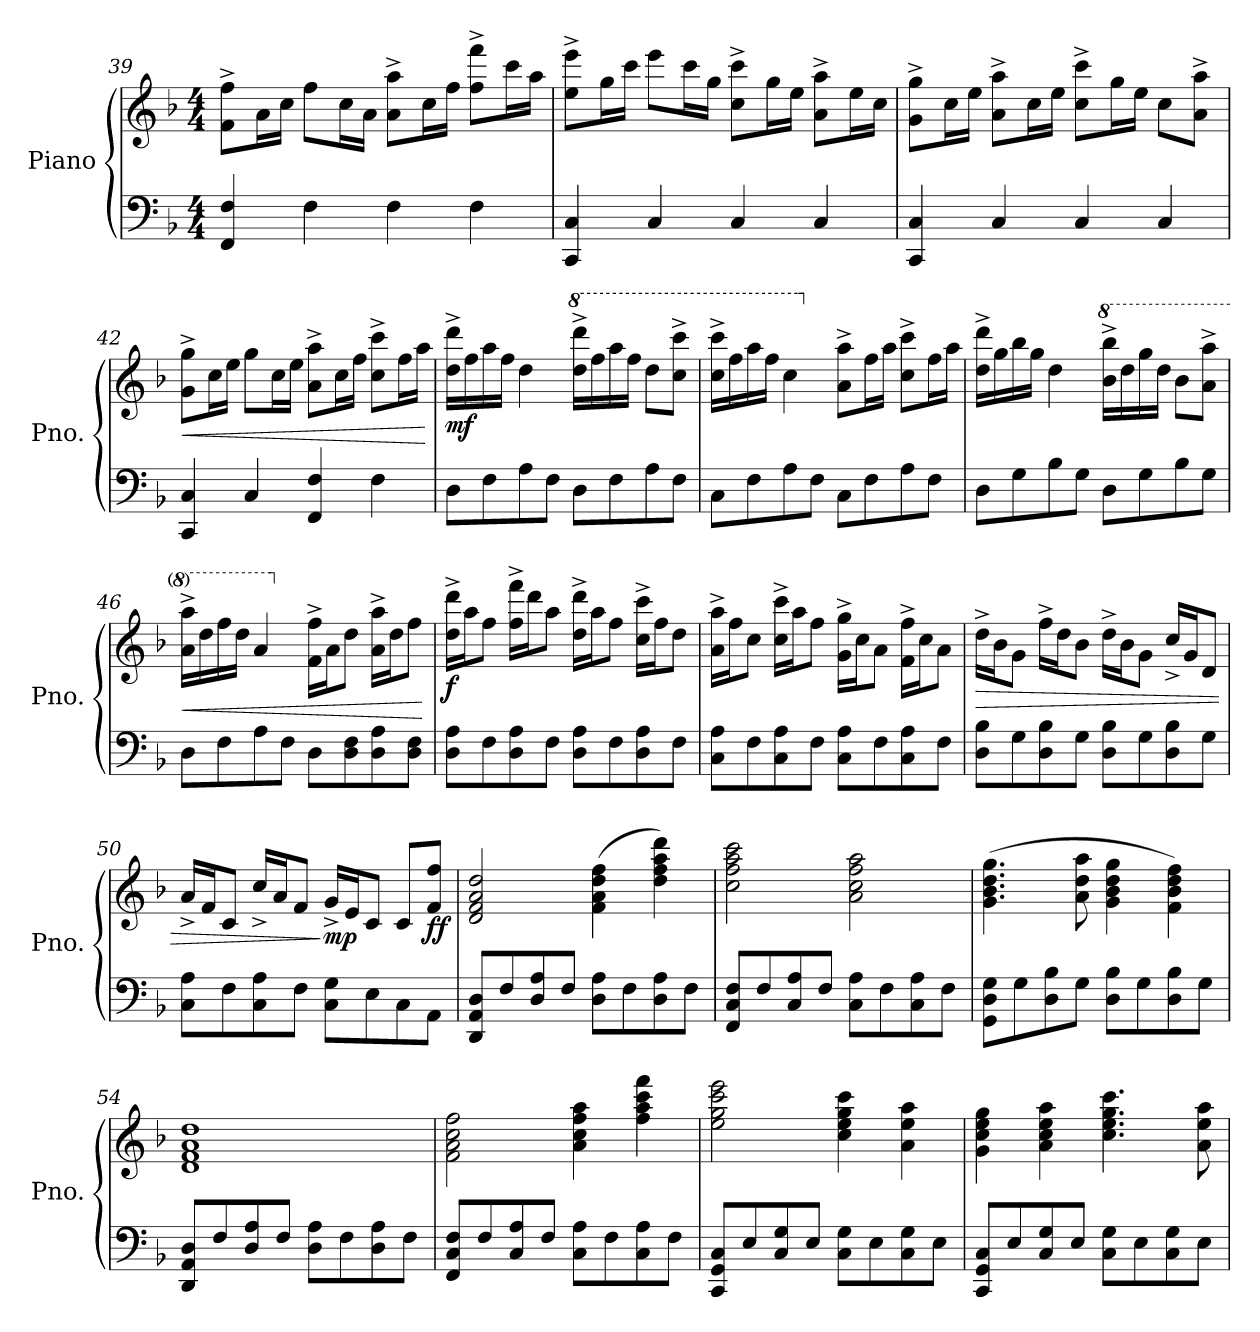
**kern	**kern	**dynam
*part1	*part1	*part1
*staff2	*staff1	*staff1/2
*I"Piano	*	*
*I'Pno.	*	*
!!LO:LB:g=z
*clefF4	*clefG2	*
*k[b-]	*k[b-]	*
*M4/4	*M4/4	*
=39	=39	=39
4FF/ 4F/	8f\^ 8ff\^L	.
.	16a\L	.
.	16cc\JJ	.
4F\	8ff\L	.
.	16cc\L	.
.	16a\JJ	.
4F\	8a\^ 8aa\^L	.
.	16cc\L	.
.	16ff\JJ	.
4F\	8ff\^ 8fff\^L	.
.	16ccc\L	.
.	16aa\JJ	.
=40	=40	=40
4CC/ 4C/	8ee\^ 8eee\^L	.
.	16gg\L	.
.	16ccc\JJ	.
4C/	8eee\L	.
.	16ccc\L	.
.	16gg\JJ	.
4C/	8cc\^ 8ccc\^L	.
.	16gg\L	.
.	16ee\JJ	.
4C/	8a\^ 8aa\^L	.
.	16ee\L	.
.	16cc\JJ	.
=41	=41	=41
4CC/ 4C/	8g\^ 8gg\^L	.
.	16cc\L	.
.	16ee\JJ	.
4C/	8a\^ 8aa\^L	.
.	16cc\L	.
.	16ee\JJ	.
4C/	8cc\^ 8ccc\^L	.
.	16gg\L	.
.	16ee\JJ	.
4C/	8cc\L	.
.	8a\^ 8aa\^J	.
!!LO:LB:g=z
=42	=42	=42
!	!	!LO:HP:b
4CC/ 4C/	8g\^ 8gg\^L	<
.	16cc\L	.
.	16ee\JJ	.
4C/	8gg\L	.
.	16cc\L	.
.	16ee\JJ	.
4FF/ 4F/	8a\^ 8aa\^L	.
.	16cc\L	.
.	16ff\JJ	.
4F\	8cc\^ 8ccc\^L	.
.	16ff\L	.
.	16aa\JJ	.
.	.	[
=43	=43	=43
!	!	!LO:DY:b
8D\L	16dd\^ 16ddd\^LL	mf
.	16ff\	.
8F\	16aa\	.
.	16ff\JJ	.
8A\	4dd\	.
8F\J	.	.
*	*8va	*
8D\L	16ddd\^ 16dddd\^LL	.
.	16fff\	.
8F\	16aaa\	.
.	16fff\JJ	.
8A\	8ddd\L	.
8F\J	8ccc\^ 8cccc\^J	.
=44	=44	=44
8C\L	16ccc\^ 16cccc\^LL	.
.	16fff\	.
8F\	16aaa\	.
.	16fff\JJ	.
8A\	4ccc\	.
8F\J	.	.
*	*X8va	*
8C\L	8a\^ 8aa\^L	.
8F\	16ff\L	.
.	16aa\JJ	.
8A\	8cc\^ 8ccc\^L	.
8F\J	16ff\L	.
.	16aa\JJ	.
!!LO:PB:g=z
=45	=45	=45
8D\L	16dd\^ 16ddd\^LL	.
.	16gg\	.
8G\	16bb-\	.
.	16gg\JJ	.
8B-\	4dd\	.
8G\J	.	.
*	*8va	*
8D\L	16bb-\^ 16bbb-\^LL	.
.	16ddd\	.
8G\	16ggg\	.
.	16ddd\JJ	.
8B-\	8bb-\L	.
8G\J	8aa\^ 8aaa\^J	.
=46	=46	=46
!	!	!LO:HP:b
8D\L	16aa\^ 16aaa\^LL	<
.	16ddd\	.
8F\	16fff\	.
.	16ddd\JJ	.
8A\	4aa/	.
8F\J	.	.
*	*X8va	*
8D\L	16f\^ 16ff\^LL	.
.	16a\J	.
8D\ 8F\	8dd\J	.
8D\ 8A\	16a\^ 16aa\^LL	.
.	16dd\J	.
8D\ 8F\J	8ff\J	.
.	.	[
=47	=47	=47
!	!	!LO:DY:b
8D\ 8A\L	16dd\^ 16ddd\^LL	f
.	16aa\J	.
8F\	8ff\J	.
8D\ 8A\	16ff\^ 16fff\^LL	.
.	16ddd\J	.
8F\J	8aa\J	.
8D\ 8A\L	16dd\^ 16ddd\^LL	.
.	16aa\J	.
8F\	8ff\J	.
8D\ 8A\	16cc\^ 16ccc\^LL	.
.	16ff\J	.
8F\J	8dd\J	.
!!LO:LB:g=z
=48	=48	=48
8C\ 8A\L	16a\^ 16aa\^LL	.
.	16ff\J	.
8F\	8cc\J	.
8C\ 8A\	16cc\^ 16ccc\^LL	.
.	16aa\J	.
8F\J	8ff\J	.
8C\ 8A\L	16g\^ 16gg\^LL	.
.	16cc\J	.
8F\	8a\J	.
8C\ 8A\	16f\^ 16ff\^LL	.
.	16cc\J	.
8F\J	8a\J	.
=49	=49	=49
!	!	!LO:HP:b
8D\ 8B-\L	16dd^\LL	>
.	16b-\J	.
8G\	8g\J	.
8D\ 8B-\	16ff^\LL	.
.	16dd\J	.
8G\J	8b-\J	.
8D\ 8B-\L	16dd^\LL	.
.	16b-\J	.
8G\	8g\J	.
8D\ 8B-\	16cc^/LL	.
.	16g/J	.
8G\J	8d/J	.
=50	=50	=50
8C\ 8A\L	16a^/LL	.
.	16f/J	.
8F\	8c/J	.
8C\ 8A\	16cc^/LL	.
.	16a/J	.
8F\J	8f/J	.
!	!	!LO:DY:n=1:b
8C\ 8G\L	16g^/LL	] mp
.	16e/J	.
8E\	8c/J	.
8C\	8c/L	.
!	!	!LO:DY:n=2:b
8AA\J	8f/ 8ff/J	ff
=51	=51	=51
8DD/ 8AA/ 8D/L	2d/ 2f/ 2a/ 2dd/	.
8F/	.	.
8D/ 8A/	.	.
8F/J	.	.
8D\ 8A\L	(>4f\ 4a\ 4dd\ 4ff\	.
8F\	.	.
8D\ 8A\	4dd\ 4ff\ 4aa\ 4ddd\)	.
8F\J	.	.
!!LO:LB:g=z
=52	=52	=52
8FF/ 8C/ 8F/L	2cc\ 2ff\ 2aa\ 2ccc\	.
8F/	.	.
8C/ 8A/	.	.
8F/J	.	.
8C\ 8A\L	2a\ 2cc\ 2ff\ 2aa\	.
8F\	.	.
8C\ 8A\	.	.
8F\J	.	.
=53	=53	=53
8GG\ 8D\ 8G\L	(>4.g\ 4.b-\ 4.dd\ 4.gg\	.
8G\	.	.
8D\ 8B-\	.	.
8G\J	8a\ 8dd\ 8aa\	.
8D\ 8B-\L	4g\ 4b-\ 4dd\ 4gg\	.
8G\	.	.
8D\ 8B-\	4f\ 4b-\ 4dd\ 4ff\)	.
8G\J	.	.
=54	=54	=54
8DD/ 8AA/ 8D/L	1d 1f 1a 1dd	.
8F/	.	.
8D/ 8A/	.	.
8F/J	.	.
8D\ 8A\L	.	.
8F\	.	.
8D\ 8A\	.	.
8F\J	.	.
=55	=55	=55
8FF/ 8C/ 8F/L	2f\ 2a\ 2cc\ 2ff\	.
8F/	.	.
8C/ 8A/	.	.
8F/J	.	.
8C\ 8A\L	4a\ 4cc\ 4ff\ 4aa\	.
8F\	.	.
8C\ 8A\	4ff\ 4aa\ 4ccc\ 4fff\	.
8F\J	.	.
=56	=56	=56
8CC/ 8GG/ 8C/L	2ee\ 2gg\ 2ccc\ 2eee\	.
8E/	.	.
8C/ 8G/	.	.
8E/J	.	.
8C\ 8G\L	4cc\ 4ee\ 4gg\ 4ccc\	.
8E\	.	.
8C\ 8G\	4a\ 4ee\ 4aa\	.
8E\J	.	.
!!LO:LB:g=z
=57	=57	=57
8CC/ 8GG/ 8C/L	4g\ 4cc\ 4ee\ 4gg\	.
8E/	.	.
8C/ 8G/	4a\ 4cc\ 4ee\ 4aa\	.
8E/J	.	.
8C\ 8G\L	4.cc\ 4.ee\ 4.gg\ 4.ccc\	.
8E\	.	.
8C\ 8G\	.	.
8E\J	8a\ 8ee\ 8aa\	.
=	=	=
*-	*-	*-
